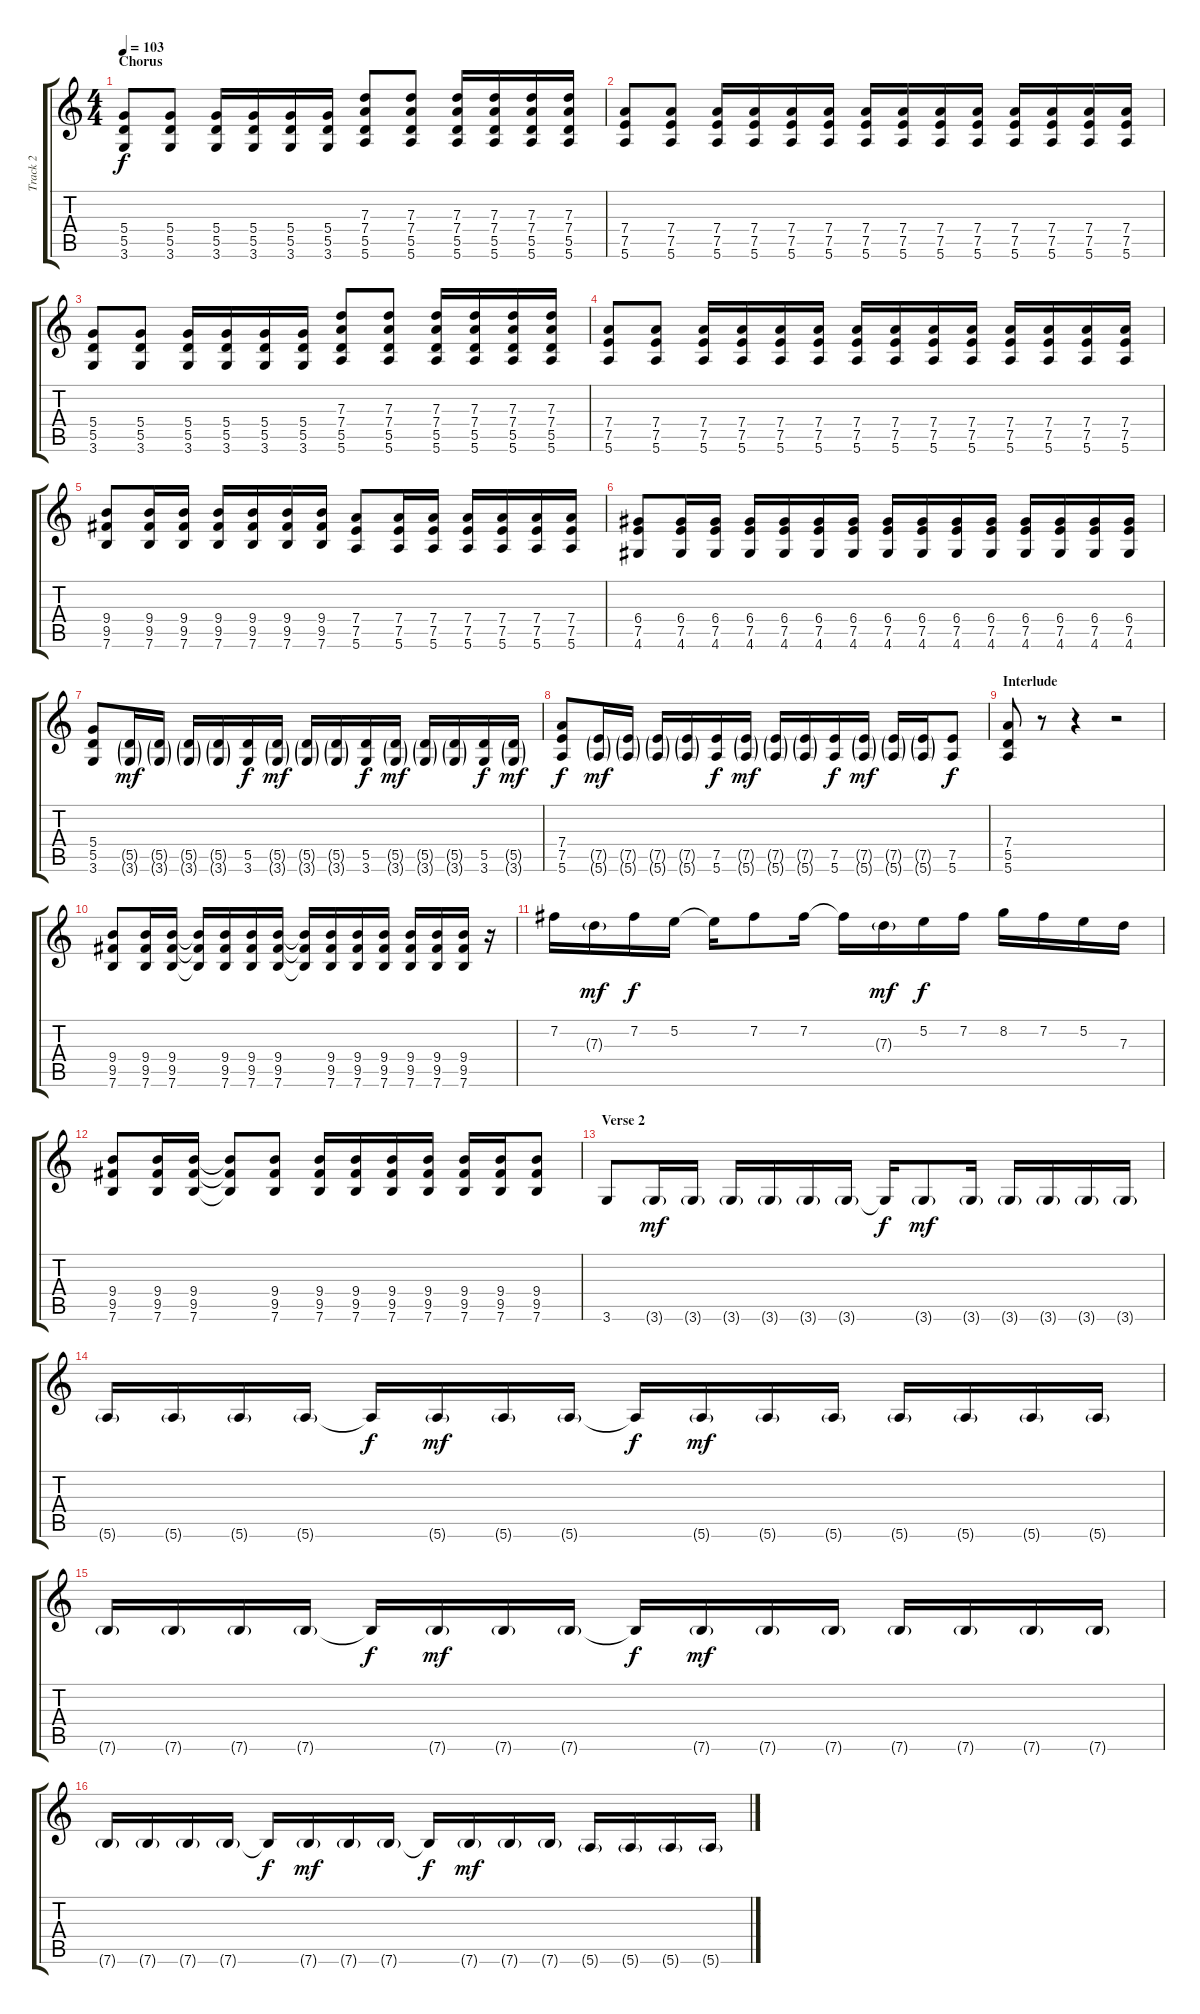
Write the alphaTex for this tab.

\track ("Track 2" "Track 2") {instrument overdrivenguitar}
\staff {score tabs}
\tuning (E4 B3 G3 D3 A2 E2) {hide}
\ts (4 4)
\section ("" "Chorus")
\tempo 103
\clef g2
\ks c
(5.4 5.5 3.6).8{dy f} (5.4 5.5 3.6).8 (5.4 5.5 3.6).16 (5.4 5.5 3.6).16 (5.4 5.5 3.6).16 (5.4 5.5 3.6).16 (7.3 7.4 5.5 5.6).8 (7.3 7.4 5.5 5.6).8 (7.3 7.4 5.5 5.6).16 (7.3 7.4 5.5 5.6).16 (7.3 7.4 5.5 5.6).16 (7.3 7.4 5.5 5.6).16 |
(7.4 7.5 5.6).8 (7.4 7.5 5.6).8 (7.4 7.5 5.6).16 (7.4 7.5 5.6).16 (7.4 7.5 5.6).16 (7.4 7.5 5.6).16 (7.4 7.5 5.6).16 (7.4 7.5 5.6).16 (7.4 7.5 5.6).16 (7.4 7.5 5.6).16 (7.4 7.5 5.6).16 (7.4 7.5 5.6).16 (7.4 7.5 5.6).16 (7.4 7.5 5.6).16 |
(5.4 5.5 3.6).8 (5.4 5.5 3.6).8 (5.4 5.5 3.6).16 (5.4 5.5 3.6).16 (5.4 5.5 3.6).16 (5.4 5.5 3.6).16 (7.3 7.4 5.5 5.6).8 (7.3 7.4 5.5 5.6).8 (7.3 7.4 5.5 5.6).16 (7.3 7.4 5.5 5.6).16 (7.3 7.4 5.5 5.6).16 (7.3 7.4 5.5 5.6).16 |
(7.4 7.5 5.6).8 (7.4 7.5 5.6).8 (7.4 7.5 5.6).16 (7.4 7.5 5.6).16 (7.4 7.5 5.6).16 (7.4 7.5 5.6).16 (7.4 7.5 5.6).16 (7.4 7.5 5.6).16 (7.4 7.5 5.6).16 (7.4 7.5 5.6).16 (7.4 7.5 5.6).16 (7.4 7.5 5.6).16 (7.4 7.5 5.6).16 (7.4 7.5 5.6).16 |
(9.4 9.5 7.6).8 (9.4 9.5 7.6).16 (9.4 9.5 7.6).16 (9.4 9.5 7.6).16 (9.4 9.5 7.6).16 (9.4 9.5 7.6).16 (9.4 9.5 7.6).16 (7.4 7.5 5.6).8 (7.4 7.5 5.6).16 (7.4 7.5 5.6).16 (7.4 7.5 5.6).16 (7.4 7.5 5.6).16 (7.4 7.5 5.6).16 (7.4 7.5 5.6).16 |
(6.4 7.5 4.6).8 (6.4 7.5 4.6).16 (6.4 7.5 4.6).16 (6.4 7.5 4.6).16 (6.4 7.5 4.6).16 (6.4 7.5 4.6).16 (6.4 7.5 4.6).16 (6.4 7.5 4.6).16 (6.4 7.5 4.6).16 (6.4 7.5 4.6).16 (6.4 7.5 4.6).16 (6.4 7.5 4.6).16 (6.4 7.5 4.6).16 (6.4 7.5 4.6).16 (6.4 7.5 4.6).16 |
(5.4 5.5 3.6).8 (5.5{g} 3.6{g}).16{dy mf} (5.5{g} 3.6{g}).16 (5.5{g} 3.6{g}).16 (5.5{g} 3.6{g}).16 (5.5 3.6).16{dy f} (5.5{g} 3.6{g}).16{dy mf} (5.5{g} 3.6{g}).16 (5.5{g} 3.6{g}).16 (5.5 3.6).16{dy f} (5.5{g} 3.6{g}).16{dy mf} (5.5{g} 3.6{g}).16 (5.5{g} 3.6{g}).16 (5.5 3.6).16{dy f} (5.5{g} 3.6{g}).16{dy mf} |
(7.4 7.5 5.6).8{dy f} (7.5{g} 5.6{g}).16{dy mf} (7.5{g} 5.6{g}).16 (7.5{g} 5.6{g}).16 (7.5{g} 5.6{g}).16 (7.5 5.6).16{dy f} (7.5{g} 5.6{g}).16{dy mf} (7.5{g} 5.6{g}).16 (7.5{g} 5.6{g}).16 (7.5 5.6).16{dy f} (7.5{g} 5.6{g}).16{dy mf} (7.5{g} 5.6{g}).16 (7.5{g} 5.6{g}).16 (7.5 5.6).8{dy f} |
\section ("" "Interlude")
(7.4 5.5 5.6).8 r.8 r.4 r.2 |
(9.4 9.5 7.6).8 (9.4 9.5 7.6).16 (9.4 9.5 7.6).16 (9.4{t} 9.5{t} 7.6{t}).16 (9.4 9.5 7.6).16 (9.4 9.5 7.6).16 (9.4 9.5 7.6).16 (9.4{t} 9.5{t} 7.6{t}).16 (9.4 9.5 7.6).16 (9.4 9.5 7.6).16 (9.4 9.5 7.6).16 (9.4 9.5 7.6).16 (9.4 9.5 7.6).16 (9.4 9.5 7.6).16 r.16 |
7.2.16 7.3{g}.16{dy mf} 7.2.16{dy f} 5.2.16 5.2{t}.16 7.2.8 7.2.16 7.2{t}.16 7.3{g}.16{dy mf} 5.2.16{dy f} 7.2.16 8.2.16 7.2.16 5.2.16 7.3.16 |
(9.4 9.5 7.6).8 (9.4 9.5 7.6).16 (9.4 9.5 7.6).16 (9.4{t} 9.5{t} 7.6{t}).8 (9.4 9.5 7.6).8 (9.4 9.5 7.6).16 (9.4 9.5 7.6).16 (9.4 9.5 7.6).16 (9.4 9.5 7.6).16 (9.4 9.5 7.6).16 (9.4 9.5 7.6).16 (9.4 9.5 7.6).8 |
\section ("" "Verse 2")
3.6.8 3.6{g}.16{dy mf} 3.6{g}.16 3.6{g}.16 3.6{g}.16 3.6{g}.16 3.6{g}.16 3.6{t}.16{dy f} 3.6{g}.8{dy mf} 3.6{g}.16 3.6{g}.16 3.6{g}.16 3.6{g}.16 3.6{g}.16 |
5.6{g}.16 5.6{g}.16 5.6{g}.16 5.6{g}.16 5.6{t}.16{dy f} 5.6{g}.16{dy mf} 5.6{g}.16 5.6{g}.16 5.6{t}.16{dy f} 5.6{g}.16{dy mf} 5.6{g}.16 5.6{g}.16 5.6{g}.16 5.6{g}.16 5.6{g}.16 5.6{g}.16 |
7.6{g}.16 7.6{g}.16 7.6{g}.16 7.6{g}.16 7.6{t}.16{dy f} 7.6{g}.16{dy mf} 7.6{g}.16 7.6{g}.16 7.6{t}.16{dy f} 7.6{g}.16{dy mf} 7.6{g}.16 7.6{g}.16 7.6{g}.16 7.6{g}.16 7.6{g}.16 7.6{g}.16 |
7.6{g}.16 7.6{g}.16 7.6{g}.16 7.6{g}.16 7.6{t}.16{dy f} 7.6{g}.16{dy mf} 7.6{g}.16 7.6{g}.16 7.6{t}.16{dy f} 7.6{g}.16{dy mf} 7.6{g}.16 7.6{g}.16 5.6{g}.16 5.6{g}.16 5.6{g}.16 5.6{g}.16
